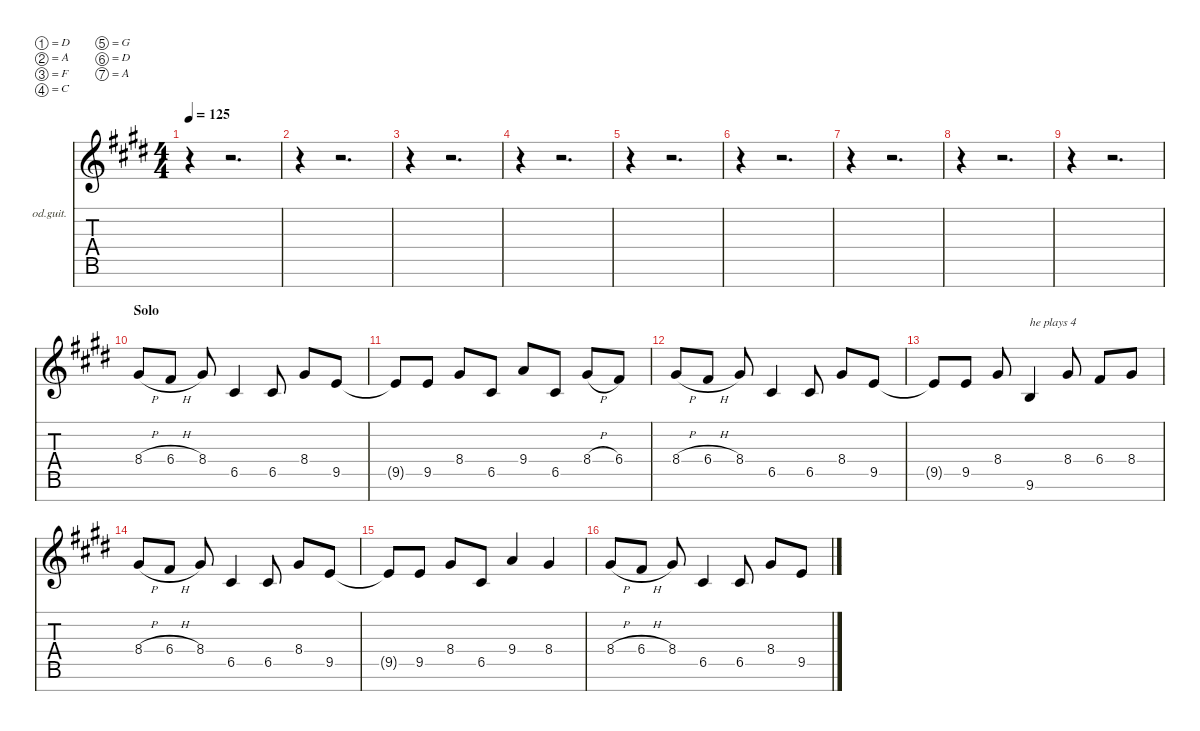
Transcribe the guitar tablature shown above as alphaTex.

\defaultSystemsLayout 4
\hideDynamics
\bracketExtendMode nobrackets
\firstSystemTrackNameOrientation horizontal
\otherSystemsTrackNameOrientation horizontal
\track ("lead" "od.guit.") {solo instrument overdrivenguitar}
\staff {score tabs}
\tuning (D4 A3 F3 C3 G2 D2 A1)
\ts (4 4)
\scale
1.20972
\tempo 125
\accidentals auto
\clef g2
\ottava regular
\simile none
\ks c#minor
r.4{dy mf beam Down} r.2{d beam Down} |
\scale
0.930095 r.4{beam Down} r.2{d beam Down} |
\scale
0.930095 r.4{beam Down} r.2{d beam Down} |
\scale
0.930095 r.4{beam Down} r.2{d beam Down} |
\scale
1.20972 r.4{beam Down} r.2{d beam Down} |
\scale
0.930095 r.4{beam Down} r.2{d beam Down} |
\scale
0.930095 r.4{beam Down} r.2{d beam Down} |
\scale
0.930095 r.4{beam Down} r.2{d beam Down} |
\scale
1.22298 r.4{beam Down} r.2{d beam Down} |
\section ("" "Solo")
\scale
0.925674 8.4{h acc #}.8{beam Up} 6.4{h acc #}.8{beam Up} 8.4{acc #}.8{beam Up} 6.5{acc #}.4{beam Up} 6.5{acc #}.8{beam Up} 8.4{acc #}.8{beam Up} 9.5{acc forcenatural}.8{beam Up} |
\scale
0.925674 9.5{t acc forcenatural}.8{beam Up} 9.5{acc forcenatural}.8{beam Up} 8.4{acc #}.8{beam Up} 6.5{acc #}.8{beam Up} 9.4{acc forcenatural}.8{beam Up} 6.5{acc #}.8{beam Up} 8.4{h acc #}.8{beam Up} 6.4{acc #}.8{beam Up} |
\scale
0.925674 8.4{h acc #}.8{beam Up} 6.4{h acc #}.8{beam Up} 8.4{acc #}.8{beam Up} 6.5{acc #}.4{beam Up} 6.5{acc #}.8{beam Up} 8.4{acc #}.8{beam Up} 9.5{acc forcenatural}.8{beam Up} |
\scale
1.20972 9.5{t acc forcenatural}.8{beam Up} 9.5{acc forcenatural}.8{beam Up} 8.4{acc #}.8{beam Up} 9.6{acc forcenatural}.4{txt "he plays 4" beam Up} 8.4{acc #}.8{beam Up} 6.4{acc #}.8{beam Up} 8.4{acc #}.8{beam Up} |
\scale
0.930095 8.4{h acc #}.8{beam Up} 6.4{h acc #}.8{beam Up} 8.4{acc #}.8{beam Up} 6.5{acc #}.4{beam Up} 6.5{acc #}.8{beam Up} 8.4{acc #}.8{beam Up} 9.5{acc forcenatural}.8{beam Up} |
\scale
0.930095 9.5{t acc forcenatural}.8{beam Up} 9.5{acc forcenatural}.8{beam Up} 8.4{acc #}.8{beam Up} 6.5{acc #}.8{beam Up} 9.4{acc forcenatural}.4{beam Up} 8.4{acc #}.4{beam Up} |
\scale
0.930095 8.4{h acc #}.8{beam Up} 6.4{h acc #}.8{beam Up} 8.4{acc #}.8{beam Up} 6.5{acc #}.4{beam Up} 6.5{acc #}.8{beam Up} 8.4{acc #}.8{beam Up} 9.5{acc forcenatural}.8{beam Up}
